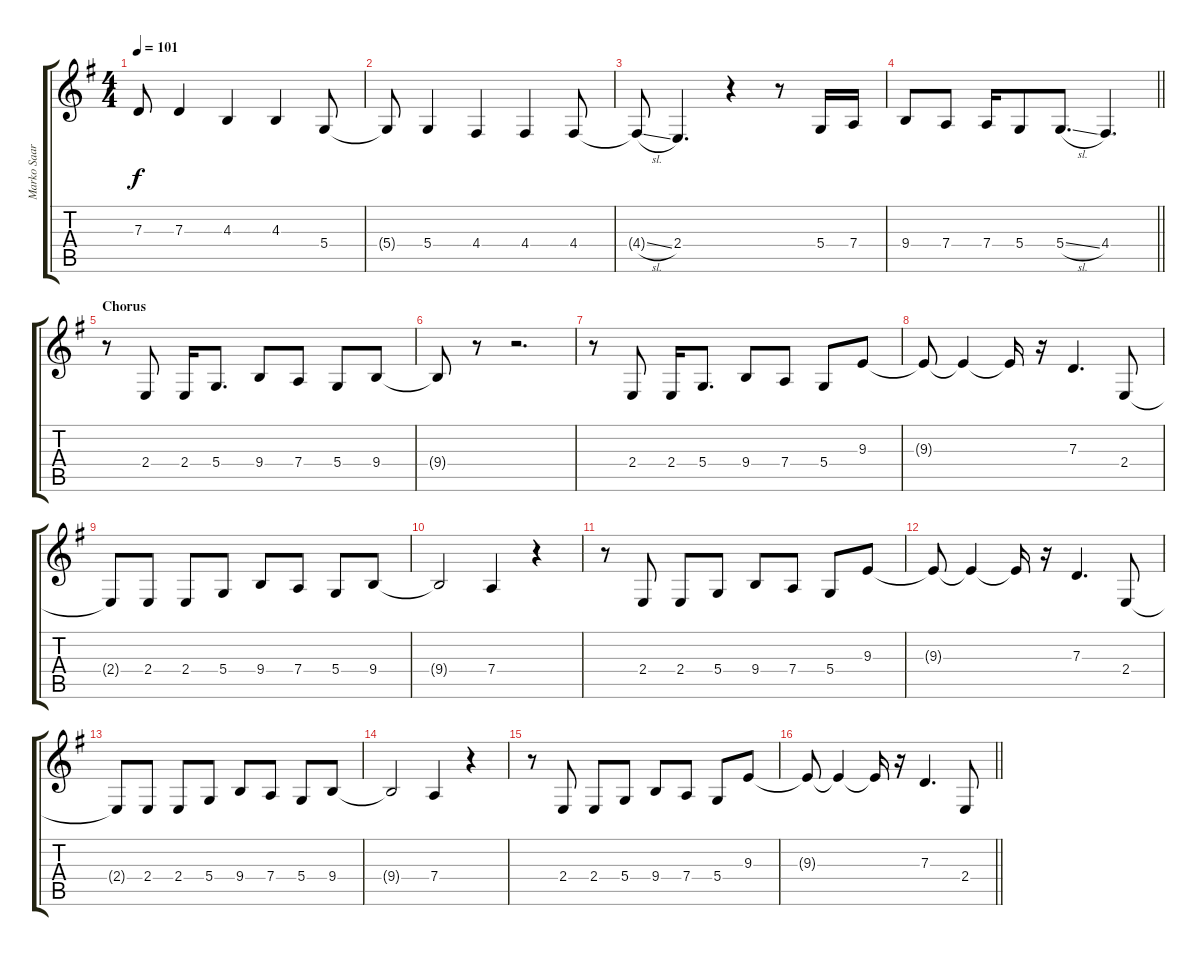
\track ("Marko Saaresto" "Marko Saar") {instrument tenorsax}
\staff {score tabs}
\tuning (E4 B3 G3 D3 A2 E2) {hide}
\ts (4 4)
\tempo 101
\clef g2
\ks eminor
7.3.8{dy f} 7.3.4 4.3.4 4.3.4 5.4.8 |
5.4{t}.8 5.4.4 4.4.4 4.4.4 4.4.8 |
4.4{sl t}.8 2.4.4{d} r.4 r.8 5.4.16 7.4.16 |
\barLineRight lightlight
9.4.8 7.4.8 7.4.16 5.4.8 5.4{sl}.8{d} 4.4.4{d} |
\section ("" "Chorus")
r.8 2.4.8 2.4.16 5.4.8{d} 9.4.8 7.4.8 5.4.8 9.4.8 |
9.4{t}.8 r.8 r.2{d} |
r.8 2.4.8 2.4.16 5.4.8{d} 9.4.8 7.4.8 5.4.8 9.3.8 |
9.3{t}.8 9.3{t}.4 9.3{t}.16 r.16 7.3.4{d} 2.4.8 |
2.4{t}.8 2.4.8 2.4.8 5.4.8 9.4.8 7.4.8 5.4.8 9.4.8 |
9.4{t}.2 7.4.4 r.4 |
r.8 2.4.8 2.4.8 5.4.8 9.4.8 7.4.8 5.4.8 9.3.8 |
9.3{t}.8 9.3{t}.4 9.3{t}.16 r.16 7.3.4{d} 2.4.8 |
2.4{t}.8 2.4.8 2.4.8 5.4.8 9.4.8 7.4.8 5.4.8 9.4.8 |
9.4{t}.2 7.4.4 r.4 |
r.8 2.4.8 2.4.8 5.4.8 9.4.8 7.4.8 5.4.8 9.3.8 |
\barLineRight lightlight
9.3{t}.8 9.3{t}.4 9.3{t}.16 r.16 7.3.4{d} 2.4.8
